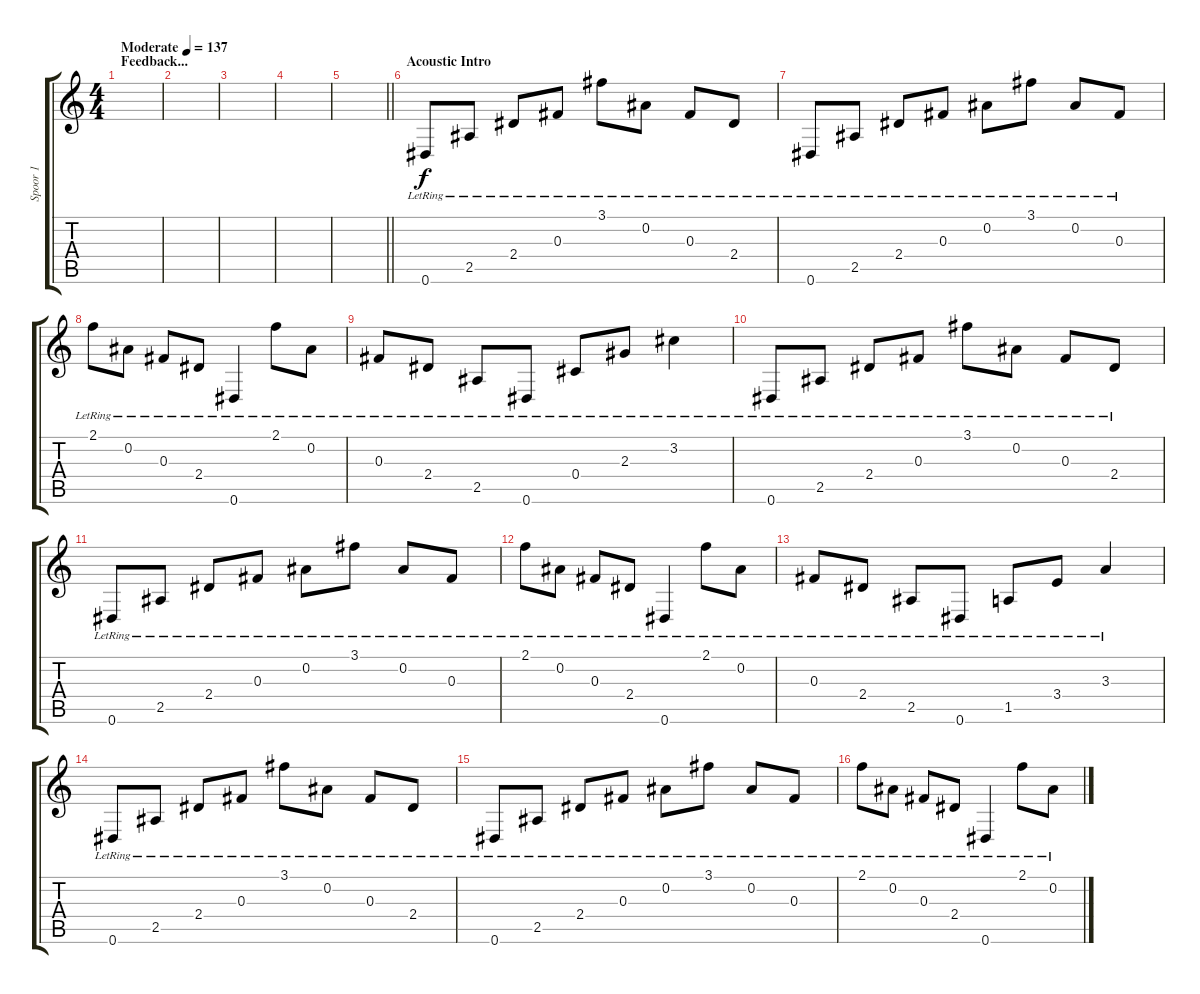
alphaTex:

\track ("Spoor 1" "Spoor 1") {instrument electricguitarclean}
\staff {score tabs}
\tuning (Eb4 Bb3 Gb3 Db3 Ab2 Eb2) {hide}
\ts (4 4)
\section ("" "Feedback...")
\tempo (137 "Moderate")
\clef g2
\ks c
|
|
|
|
\barLineRight lightlight
|
\section ("" "Acoustic Intro")
0.6{lr}.8 2.5{lr}.8 2.4{lr}.8 0.3{lr}.8 3.1{lr}.8 0.2{lr}.8 0.3{lr}.8 2.4{lr}.8 |
0.6{lr}.8 2.5{lr}.8 2.4{lr}.8 0.3{lr}.8 0.2{lr}.8 3.1{lr}.8 0.2{lr}.8 0.3{lr}.8 |
2.1{lr}.8 0.2{lr}.8 0.3{lr}.8 2.4{lr}.8 0.6{lr}.4 2.1{lr}.8 0.2{lr}.8 |
0.3{lr}.8 2.4{lr}.8 2.5{lr}.8 0.6{lr}.8 0.4{lr}.8 2.3{lr}.8 3.2{lr}.4 |
0.6{lr}.8 2.5{lr}.8 2.4{lr}.8 0.3{lr}.8 3.1{lr}.8 0.2{lr}.8 0.3{lr}.8 2.4{lr}.8 |
0.6{lr}.8 2.5{lr}.8 2.4{lr}.8 0.3{lr}.8 0.2{lr}.8 3.1{lr}.8 0.2{lr}.8 0.3{lr}.8 |
2.1{lr}.8 0.2{lr}.8 0.3{lr}.8 2.4{lr}.8 0.6{lr}.4 2.1{lr}.8 0.2{lr}.8 |
0.3{lr}.8 2.4{lr}.8 2.5{lr}.8 0.6{lr}.8 1.5{lr}.8 3.4{lr}.8 3.3{lr}.4 |
0.6{lr}.8 2.5{lr}.8 2.4{lr}.8 0.3{lr}.8 3.1{lr}.8 0.2{lr}.8 0.3{lr}.8 2.4{lr}.8 |
0.6{lr}.8 2.5{lr}.8 2.4{lr}.8 0.3{lr}.8 0.2{lr}.8 3.1{lr}.8 0.2{lr}.8 0.3{lr}.8 |
2.1{lr}.8 0.2{lr}.8 0.3{lr}.8 2.4{lr}.8 0.6{lr}.4 2.1{lr}.8 0.2{lr}.8
